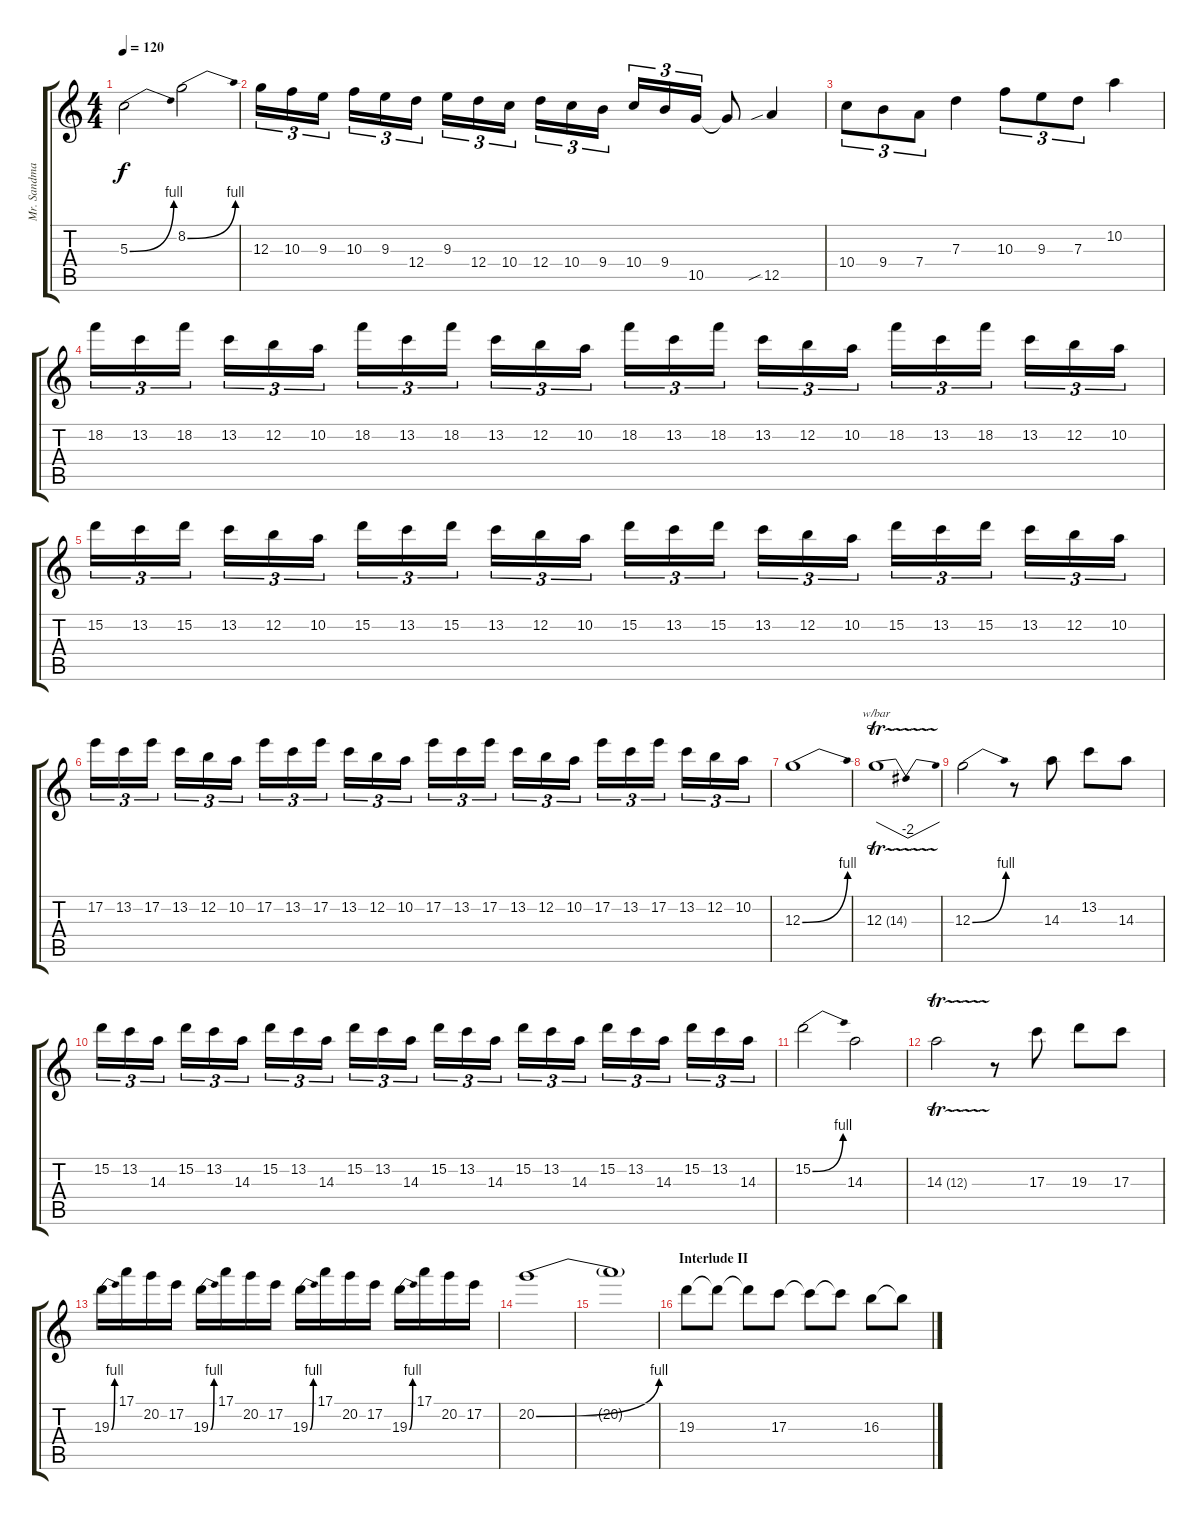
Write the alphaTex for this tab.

\track ("Mr. Sandman" "Mr. Sandma") {instrument distortionguitar}
\staff {score tabs}
\tuning (E4 B3 G3 D3 A2 E2) {hide}
\ts (4 4)
\tempo 120
\clef g2
\ks c
5.3{be (bend 0 0 60 4)}.2{dy f} 8.2{be (bend 0 0 60 4)}.2 |
12.3.16{tu (3 2)} 10.3.16{tu (3 2)} 9.3.16{tu (3 2)} 10.3.16{tu (3 2)} 9.3.16{tu (3 2)} 12.4.16{tu (3 2)} 9.3.16{tu (3 2)} 12.4.16{tu (3 2)} 10.4.16{tu (3 2)} 12.4.16{tu (3 2)} 10.4.16{tu (3 2)} 9.4.16{tu (3 2)} 10.4.16{tu (3 2)} 9.4.16{tu (3 2)} 10.5.16{tu (3 2)} 10.5{t}.8 12.5{sib}.4 |
10.4.8{tu (3 2)} 9.4.8{tu (3 2)} 7.4.8{tu (3 2)} 7.3.4 10.3.8{tu (3 2)} 9.3.8{tu (3 2)} 7.3.8{tu (3 2)} 10.2.4 |
18.2.16{tu (3 2)} 13.2.16{tu (3 2)} 18.2.16{tu (3 2)} 13.2.16{tu (3 2)} 12.2.16{tu (3 2)} 10.2.16{tu (3 2)} 18.2.16{tu (3 2)} 13.2.16{tu (3 2)} 18.2.16{tu (3 2)} 13.2.16{tu (3 2)} 12.2.16{tu (3 2)} 10.2.16{tu (3 2)} 18.2.16{tu (3 2)} 13.2.16{tu (3 2)} 18.2.16{tu (3 2)} 13.2.16{tu (3 2)} 12.2.16{tu (3 2)} 10.2.16{tu (3 2)} 18.2.16{tu (3 2)} 13.2.16{tu (3 2)} 18.2.16{tu (3 2)} 13.2.16{tu (3 2)} 12.2.16{tu (3 2)} 10.2.16{tu (3 2)} |
15.2.16{tu (3 2)} 13.2.16{tu (3 2)} 15.2.16{tu (3 2)} 13.2.16{tu (3 2)} 12.2.16{tu (3 2)} 10.2.16{tu (3 2)} 15.2.16{tu (3 2)} 13.2.16{tu (3 2)} 15.2.16{tu (3 2)} 13.2.16{tu (3 2)} 12.2.16{tu (3 2)} 10.2.16{tu (3 2)} 15.2.16{tu (3 2)} 13.2.16{tu (3 2)} 15.2.16{tu (3 2)} 13.2.16{tu (3 2)} 12.2.16{tu (3 2)} 10.2.16{tu (3 2)} 15.2.16{tu (3 2)} 13.2.16{tu (3 2)} 15.2.16{tu (3 2)} 13.2.16{tu (3 2)} 12.2.16{tu (3 2)} 10.2.16{tu (3 2)} |
17.2.16{tu (3 2)} 13.2.16{tu (3 2)} 17.2.16{tu (3 2)} 13.2.16{tu (3 2)} 12.2.16{tu (3 2)} 10.2.16{tu (3 2)} 17.2.16{tu (3 2)} 13.2.16{tu (3 2)} 17.2.16{tu (3 2)} 13.2.16{tu (3 2)} 12.2.16{tu (3 2)} 10.2.16{tu (3 2)} 17.2.16{tu (3 2)} 13.2.16{tu (3 2)} 17.2.16{tu (3 2)} 13.2.16{tu (3 2)} 12.2.16{tu (3 2)} 10.2.16{tu (3 2)} 17.2.16{tu (3 2)} 13.2.16{tu (3 2)} 17.2.16{tu (3 2)} 13.2.16{tu (3 2)} 12.2.16{tu (3 2)} 10.2.16{tu (3 2)} |
12.3{be (bend 0 0 60 4)}.1 |
12.3{tr (14 32)}.1{tbe (dip default 0 0 30 -8 60 0)} |
12.3{be (bend 0 0 60 4)}.2 r.8 14.3.8 13.2.8 14.3.8 |
15.2.16{tu (3 2)} 13.2.16{tu (3 2)} 14.3.16{tu (3 2)} 15.2.16{tu (3 2)} 13.2.16{tu (3 2)} 14.3.16{tu (3 2)} 15.2.16{tu (3 2)} 13.2.16{tu (3 2)} 14.3.16{tu (3 2)} 15.2.16{tu (3 2)} 13.2.16{tu (3 2)} 14.3.16{tu (3 2)} 15.2.16{tu (3 2)} 13.2.16{tu (3 2)} 14.3.16{tu (3 2)} 15.2.16{tu (3 2)} 13.2.16{tu (3 2)} 14.3.16{tu (3 2)} 15.2.16{tu (3 2)} 13.2.16{tu (3 2)} 14.3.16{tu (3 2)} 15.2.16{tu (3 2)} 13.2.16{tu (3 2)} 14.3.16{tu (3 2)} |
15.2{be (bend 0 0 60 4)}.2 14.3.2 |
14.3{tr (12 32)}.2 r.8 17.3.8 19.3.8 17.3.8 |
19.3{be (bend 0 0 60 4)}.16 17.1.16 20.2.16 17.2.16 19.3{be (bend 0 0 60 4)}.16 17.1.16 20.2.16 17.2.16 19.3{be (bend 0 0 60 4)}.16 17.1.16 20.2.16 17.2.16 19.3{be (bend 0 0 60 4)}.16 17.1.16 20.2.16 17.2.16 |
20.2{be (bend 0 0 60 4)}.1 |
20.2{t}.1 |
\section ("" "Interlude II")
19.3.8 19.3{t}.8 19.3{t}.8 17.3.8 17.3{t}.8 17.3{t}.8 16.3.8 16.3{t}.8
